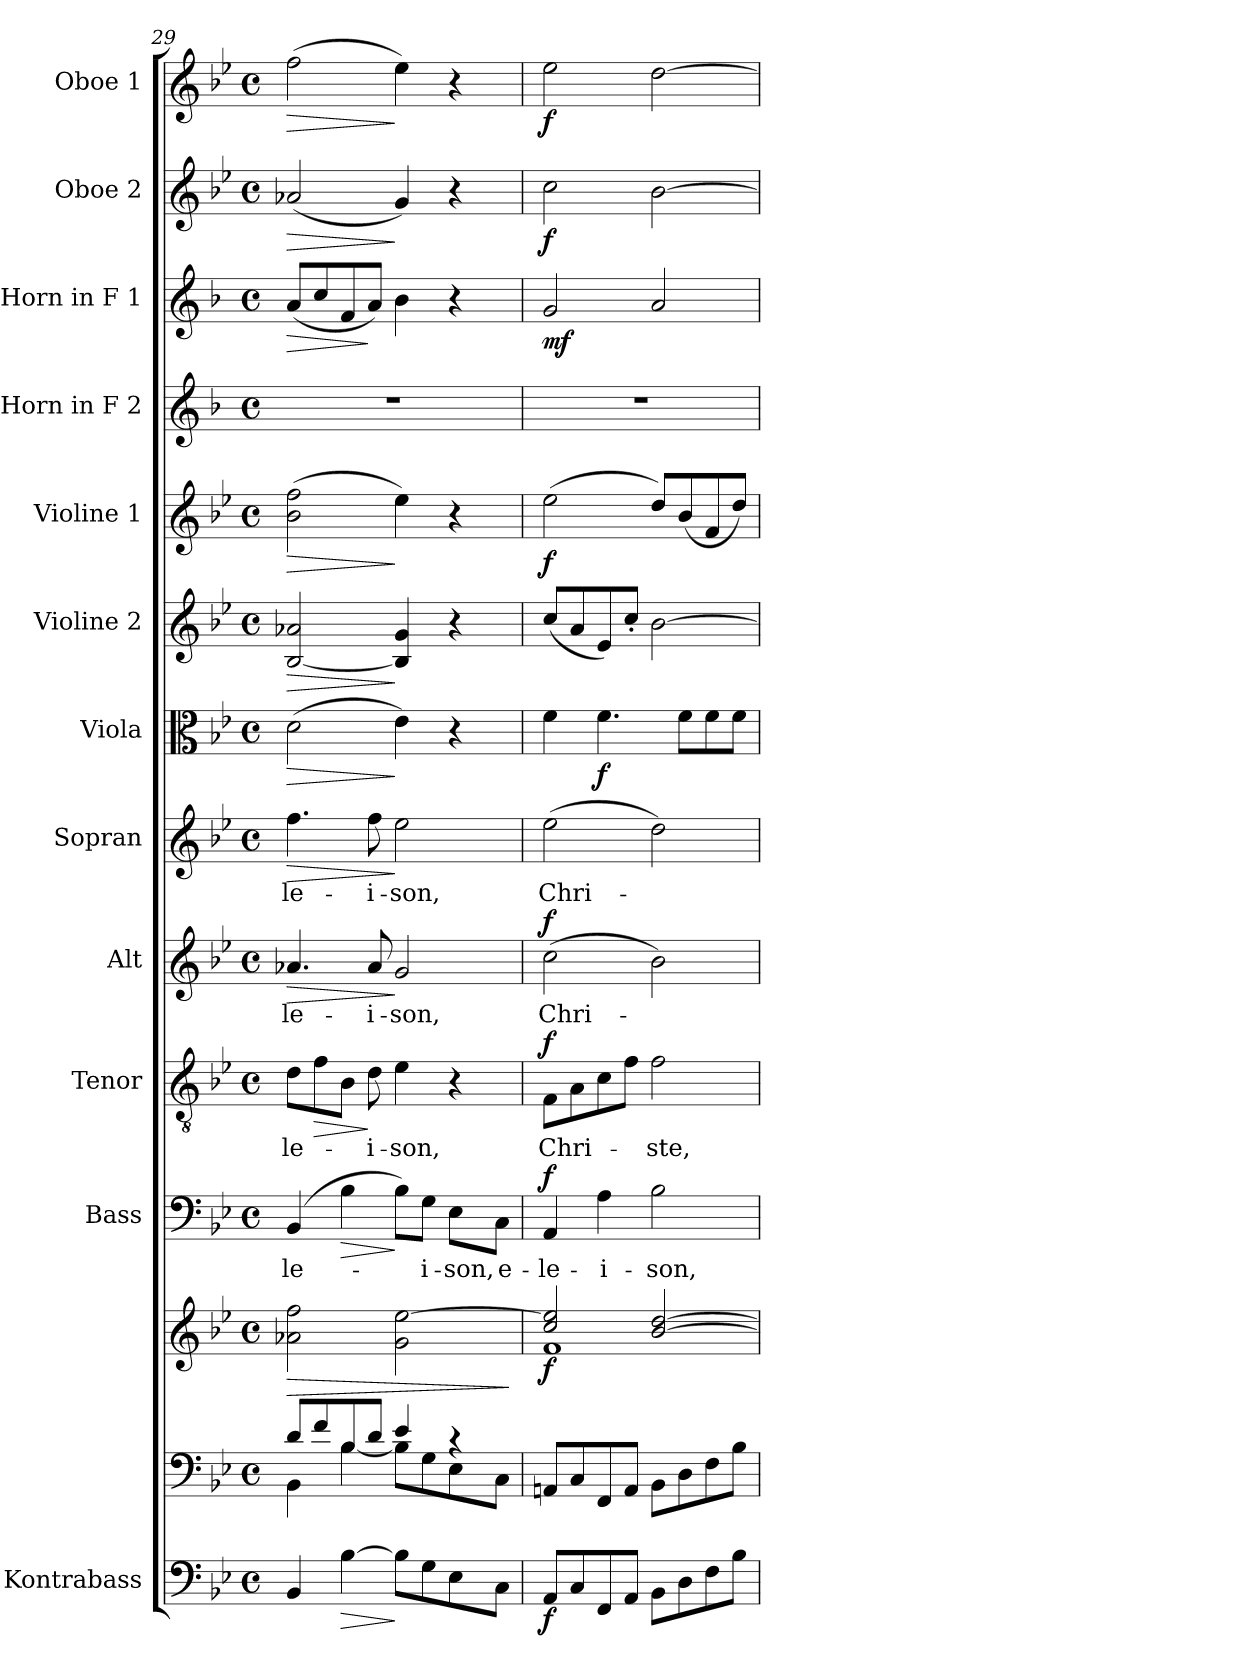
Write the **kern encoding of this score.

**kern	**dynam	**kern	**kern	**dynam	**kern	**text	**dynam	**kern	**text	**dynam	**kern	**text	**dynam	**kern	**text	**dynam	**kern	**dynam	**kern	**dynam	**kern	**dynam	**kern	**kern	**dynam	**kern	**dynam	**kern	**dynam
*part13	*part13	*part12	*part12	*part12	*part11	*part11	*part11	*part10	*part10	*part10	*part9	*part9	*part9	*part8	*part8	*part8	*part7	*part7	*part6	*part6	*part5	*part5	*part4	*part3	*part3	*part2	*part2	*part1	*part1
*staff14	*staff14	*staff13	*staff12	*staff12/13	*staff11	*staff11	*staff11	*staff10	*staff10	*staff10	*staff9	*staff9	*staff9	*staff8	*staff8	*staff8	*staff7	*staff7	*staff6	*staff6	*staff5	*staff5	*staff4	*staff3	*staff3	*staff2	*staff2	*staff1	*staff1
*I"Kontrabass	*	*	*	*	*I"Bass	*	*	*I"Tenor	*	*	*I"Alt	*	*	*I"Sopran	*	*	*I"Viola	*	*I"Violine 2	*	*I"Violine 1	*	*I"Horn in F 2	*I"Horn in F 1	*	*I"Oboe 2	*	*I"Oboe 1	*
*I'Kb.	*	*	*	*	*I'B.	*	*	*I'T.	*	*	*I'A.	*	*	*I'S.	*	*	*I'Vla.	*	*I'Vl. 2	*	*I'Vl. 1	*	*	*	*	*I'Ob. 2	*	*I'Ob. 1	*
*clefF4	*	*clefF4	*clefG2	*	*clefF4	*	*	*clefGv2	*	*	*clefG2	*	*	*clefG2	*	*	*clefC3	*	*clefG2	*	*clefG2	*	*clefG2	*clefG2	*	*clefG2	*	*clefG2	*
*ITrd7c12	*	*	*	*	*	*	*	*	*	*	*	*	*	*	*	*	*	*	*	*	*	*	*ITrd4c7	*ITrd4c7	*	*	*	*	*
*k[b-e-]	*	*k[b-e-]	*k[b-e-]	*	*k[b-e-]	*	*	*k[b-e-]	*	*	*k[b-e-]	*	*	*k[b-e-]	*	*	*k[b-e-]	*	*k[b-e-]	*	*k[b-e-]	*	*k[b-e-]	*k[b-e-]	*	*k[b-e-]	*	*k[b-e-]	*
*B-:	*	*B-:	*B-:	*	*B-:	*	*	*B-:	*	*	*B-:	*	*	*B-:	*	*	*B-:	*	*B-:	*	*B-:	*	*B-:	*B-:	*	*B-:	*	*B-:	*
*M4/4	*	*M4/4	*M4/4	*	*M4/4	*	*	*M4/4	*	*	*M4/4	*	*	*M4/4	*	*	*M4/4	*	*M4/4	*	*M4/4	*	*M4/4	*M4/4	*	*M4/4	*	*M4/4	*
*met(c)	*	*met(c)	*met(c)	*	*met(c)	*	*	*met(c)	*	*	*met(c)	*	*	*met(c)	*	*	*met(c)	*	*met(c)	*	*met(c)	*	*met(c)	*met(c)	*	*met(c)	*	*met(c)	*
=29	=29	=29	=29	=29	=29	=29	=29	=29	=29	=29	=29	=29	=29	=29	=29	=29	=29	=29	=29	=29	=29	=29	=29	=29	=29	=29	=29	=29	=29
*	*	*^	*	*	*	*	*	*	*	*	*	*	*	*	*	*	*	*	*	*	*	*	*	*	*	*	*	*	*
!	!	!	!	!	!LO:HP:b	!	!LO:LY:b	!	!	!LO:LY:b	!	!	!LO:LY:b	!LO:HP:b	!	!LO:LY:b	!LO:HP:b	!	!LO:HP:b	!	!LO:HP:b	!	!LO:HP:b	!	!	!LO:HP:b	!	!LO:HP:b	!	!LO:HP:b
4BBB-/	.	8d/L	4BB-\	2a-X\ 2ff\	>	(4BB-/	-le-	.	8d\L	-le-	.	4.a-X/	-le-	>	4.ff\	-le-	>	(>2d\	>	[2B-/ 2a-X/	>	(>2b-\ 2ff\	>	1r	(<8d/L	>	(<2a-X/	>	(>2ff\	>
!	!	!	!	!	!	!	!	!	!	!	!LO:HP:b	!	!	!	!	!	!	!	!	!	!	!	!	!	!	!	!	!	!	!
.	.	8f/	.	.	.	.	.	.	8f\	.	>	.	.	.	.	.	.	.	.	.	.	.	.	.	8f/	.	.	.	.	.
!	!LO:HP:b	!	!	!	!	!	!	!LO:HP:b	!	!	!	!	!	!	!	!	!	!	!	!	!	!	!	!	!	!	!	!	!	!
[4BB-\	>	8B-/	[<4B-\	.	.	4B-\	.	>	8B-\J	.	.	.	.	.	.	.	.	.	.	.	.	.	.	.	8B-/	.	.	.	.	.
!	!	!	!	!	!	!	!	!	!	!LO:LY:b	!	!	!LO:LY:b	!	!	!LO:LY:b	!	!	!	!	!	!	!	!	!	!	!	!	!	!
.	.	8d/J	.	.	.	.	.	.	8d\	-i-	]	8a-/	-i-	.	8ff\	-i-	.	.	.	.	.	.	.	.	8d/J)	]	.	.	.	.
!	!	!	!	!	!	!	!	!	!	!LO:LY:b	!	!	!LO:LY:b	!	!	!LO:LY:b	!	!	!	!	!	!	!	!	!	!	!	!	!	!
8BB-\L]	]	4e-/	8B-\L]	2g\ [2ee-\	.	8B-\L)	.	]	4e-\	-son,	.	2g/	-son,	]	2ee-\	-son,	]	4e-\)	]	4B-/] 4g/	]	4ee-\)	]	.	4e-\	.	4g/)	]	4ee-\)	]
!	!	!	!	!	!	!	!LO:LY:b	!	!	!	!	!	!	!	!	!	!	!	!	!	!	!	!	!	!	!	!	!	!	!
8GG\	.	.	8G\	.	.	8G\J	-i-	.	.	.	.	.	.	.	.	.	.	.	.	.	.	.	.	.	.	.	.	.	.	.
!	!	!	!	!	!	!	!LO:LY:b	!	!	!	!	!	!	!	!	!	!	!	!	!	!	!	!	!	!	!	!	!	!	!
8EE-\	.	4rc	8E-\	.	.	8E-\L	-son,	.	4r	.	.	.	.	.	.	.	.	4r	.	4r	.	4r	.	.	4r	.	4r	.	4r	.
!	!	!	!	!	!	!	!LO:LY:b	!	!	!	!	!	!	!	!	!	!	!	!	!	!	!	!	!	!	!	!	!	!	!
8CC\J	.	.	8C\J	.	.	8C\J	e-	.	.	.	.	.	.	.	.	.	.	.	.	.	.	.	.	.	.	.	.	.	.	.
*	*	*v	*v	*	*	*	*	*	*	*	*	*	*	*	*	*	*	*	*	*	*	*	*	*	*	*	*	*	*	*
.	.	.	.	]	.	.	.	.	.	.	.	.	.	.	.	.	.	.	.	.	.	.	.	.	.	.	.	.	.
!!LO:PB:g=z
=30	=30	=30	=30	=30	=30	=30	=30	=30	=30	=30	=30	=30	=30	=30	=30	=30	=30	=30	=30	=30	=30	=30	=30	=30	=30	=30	=30	=30	=30
*	*	*	*^	*	*	*	*	*	*	*	*	*	*	*	*	*	*	*	*	*	*	*	*	*	*	*	*	*	*
!	!LO:DY:b	!	!	!	!LO:DY:b	!	!LO:LY:b	!LO:DY:a	!	!LO:LY:b	!LO:DY:a	!	!LO:LY:b	!LO:DY:a	!	!LO:LY:b	!	!	!	!	!	!	!LO:DY:b	!	!	!LO:DY:b	!	!LO:DY:b	!	!LO:DY:b
8AAA/L	f	8AAn/L	2cc/ 2ee-/]	1f	f	4AA/	-le-	f	8F\L	Chri-	f	(>2cc\	Chri-	f	(>2ee-\	Chri-	.	4f\	.	(<8cc/L	.	(>2ee-\	f	1r	2c/	mf	2cc\	f	2ee-\	f
8CC/	.	8C/	.	.	.	.	.	.	8A\	.	.	.	.	.	.	.	.	.	.	8a/	.	.	.	.	.	.	.	.	.	.
!	!	!	!	!	!	!	!LO:LY:b	!	!	!	!	!	!	!	!	!	!	!	!LO:DY:b	!	!	!	!	!	!	!	!	!	!	!
8FFF/	.	8FF/	.	.	.	4A\	-i-	.	8c\	.	.	.	.	.	.	.	.	4.f\	f	8e-/)	.	.	.	.	.	.	.	.	.	.
8AAA/J	.	8AA/J	.	.	.	.	.	.	8f\J	.	.	.	.	.	.	.	.	.	.	8cc'</J	.	.	.	.	.	.	.	.	.	.
!	!	!	!	!	!	!	!LO:LY:b	!	!	!LO:LY:b	!	!	!	!	!	!	!	!	!	!	!	!	!	!	!	!	!	!	!	!
8BBB-\L	.	8BB-\L	[>2b-/ [>2dd/	.	.	2B-\	-son,	.	2f\	-ste,	.	2b-\)	.	.	2dd\)	.	.	.	.	[2b-\	.	8dd/L)	.	.	2d/	.	[2b-\	.	[2dd\	.
8DD\	.	8D\	.	.	.	.	.	.	.	.	.	.	.	.	.	.	.	8f\L	.	.	.	(<8b-/	.	.	.	.	.	.	.	.
8FF\	.	8F\	.	.	.	.	.	.	.	.	.	.	.	.	.	.	.	8f\	.	.	.	8f/	.	.	.	.	.	.	.	.
8BB-\J	.	8B-\J	.	.	.	.	.	.	.	.	.	.	.	.	.	.	.	8f\J	.	.	.	8dd/J)	.	.	.	.	.	.	.	.
*	*	*	*v	*v	*	*	*	*	*	*	*	*	*	*	*	*	*	*	*	*	*	*	*	*	*	*	*	*	*	*
=	=	=	=	=	=	=	=	=	=	=	=	=	=	=	=	=	=	=	=	=	=	=	=	=	=	=	=	=	=
*-	*-	*-	*-	*-	*-	*-	*-	*-	*-	*-	*-	*-	*-	*-	*-	*-	*-	*-	*-	*-	*-	*-	*-	*-	*-	*-	*-	*-	*-
